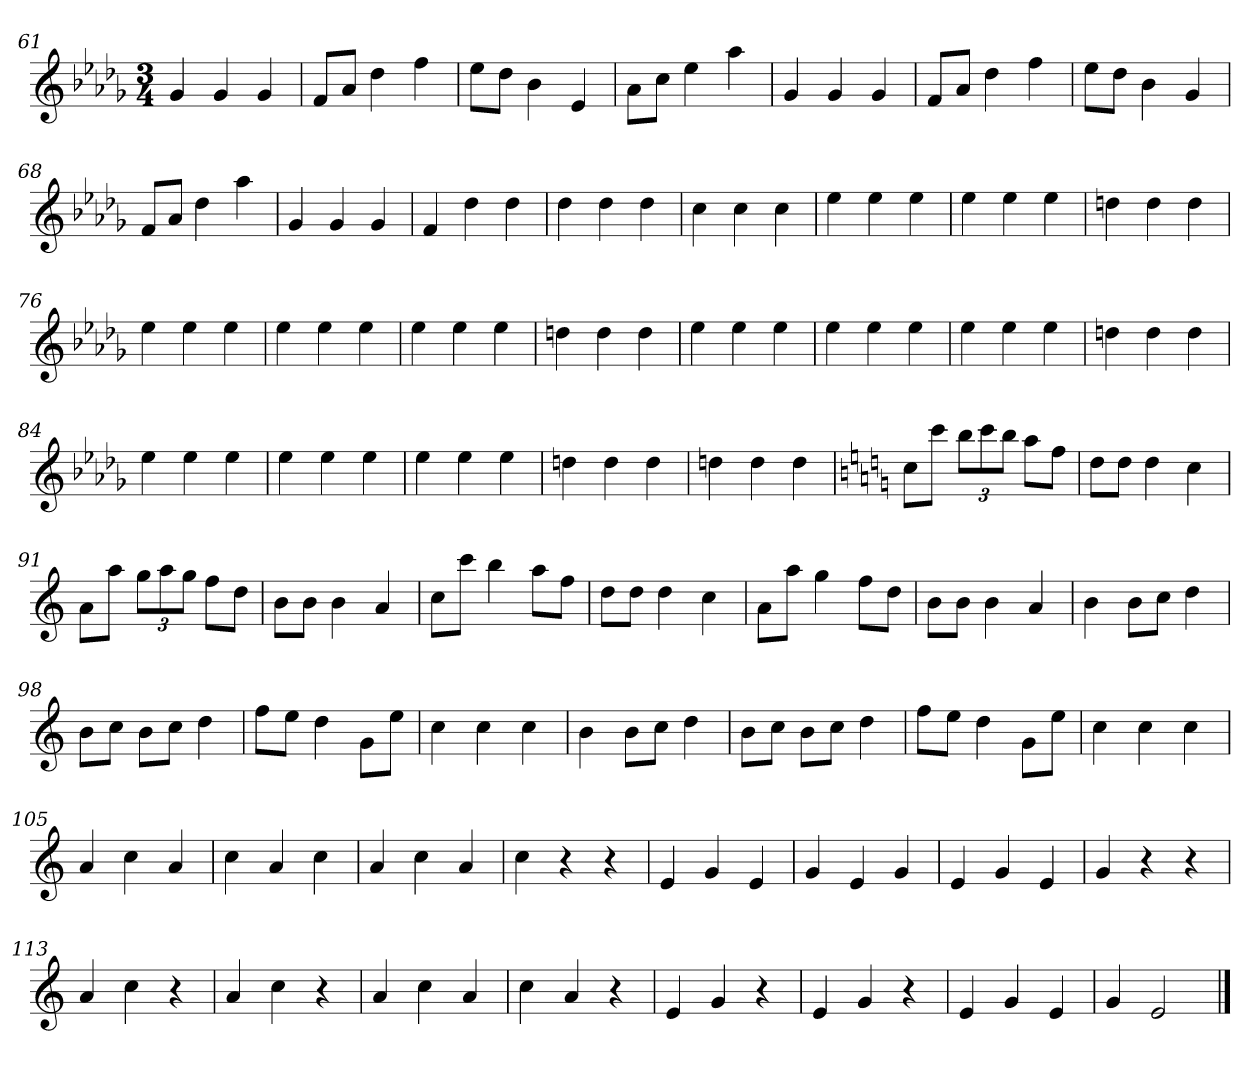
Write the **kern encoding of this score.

**kern
*part1
*staff1
*clefG2
*k[b-e-a-d-g-]
*M3/4
=61
4g-
4g-
4g-
=62
8f/L
8a-/J
4dd-
4ff
=63
8ee-\L
8dd-\J
4b-
4e-
=64
8a-\L
8cc\J
4ee-
4aa-
=65
4g-
4g-
4g-
=66
8f/L
8a-/J
4dd-
4ff
=67
8ee-\L
8dd-\J
4b-
4g-
=68
8f/L
8a-/J
4dd-
4aa-
=69
4g-
4g-
4g-
=70
4f
4dd-
4dd-
=71
4dd-
4dd-
4dd-
=72
4cc
4cc
4cc
=73
4ee-
4ee-
4ee-
=74
4ee-
4ee-
4ee-
=75
4ddn
4dd
4dd
=76
4ee-
4ee-
4ee-
=77
4ee-
4ee-
4ee-
=78
4ee-
4ee-
4ee-
=79
4ddn
4dd
4dd
=80
4ee-
4ee-
4ee-
=81
4ee-
4ee-
4ee-
=82
4ee-
4ee-
4ee-
=83
4ddn
4dd
4dd
=84
4ee-
4ee-
4ee-
=85
4ee-
4ee-
4ee-
=86
4ee-
4ee-
4ee-
=87
4ddn
4dd
4dd
=88
4ddn
4dd
4dd
=89
*k[]
8cc\L
8ccc\J
12bb\L
12ccc\
12bb\J
8aa\L
8ff\J
=90
8dd\L
8dd\J
4dd
4cc
=91
8a\L
8aa\J
12gg\L
12aa\
12gg\J
8ff\L
8dd\J
=92
8b\L
8b\J
4b
4a
=93
8cc\L
8ccc\J
4bb
8aa\L
8ff\J
=94
8dd\L
8dd\J
4dd
4cc
=95
8a\L
8aa\J
4gg
8ff\L
8dd\J
=96
8b\L
8b\J
4b
4a
=97
4b
8b\L
8cc\J
4dd
=98
8b\L
8cc\J
8b\L
8cc\J
4dd
=99
8ff\L
8ee\J
4dd
8g\L
8ee\J
=100
4cc
4cc
4cc
=101
4b
8b\L
8cc\J
4dd
=102
8b\L
8cc\J
8b\L
8cc\J
4dd
=103
8ff\L
8ee\J
4dd
8g\L
8ee\J
=104
4cc
4cc
4cc
=105
4a
4cc
4a
=106
4cc
4a
4cc
=107
4a
4cc
4a
=108
4cc
4r
4r
=109
4e
4g
4e
=110
4g
4e
4g
=111
4e
4g
4e
=112
4g
4r
4r
=113
4a
4cc
4r
=114
4a
4cc
4r
=115
4a
4cc
4a
=116
4cc
4a
4r
=117
4e
4g
4r
=118
4e
4g
4r
=119
4e
4g
4e
=120
4g
2e
==
*-
